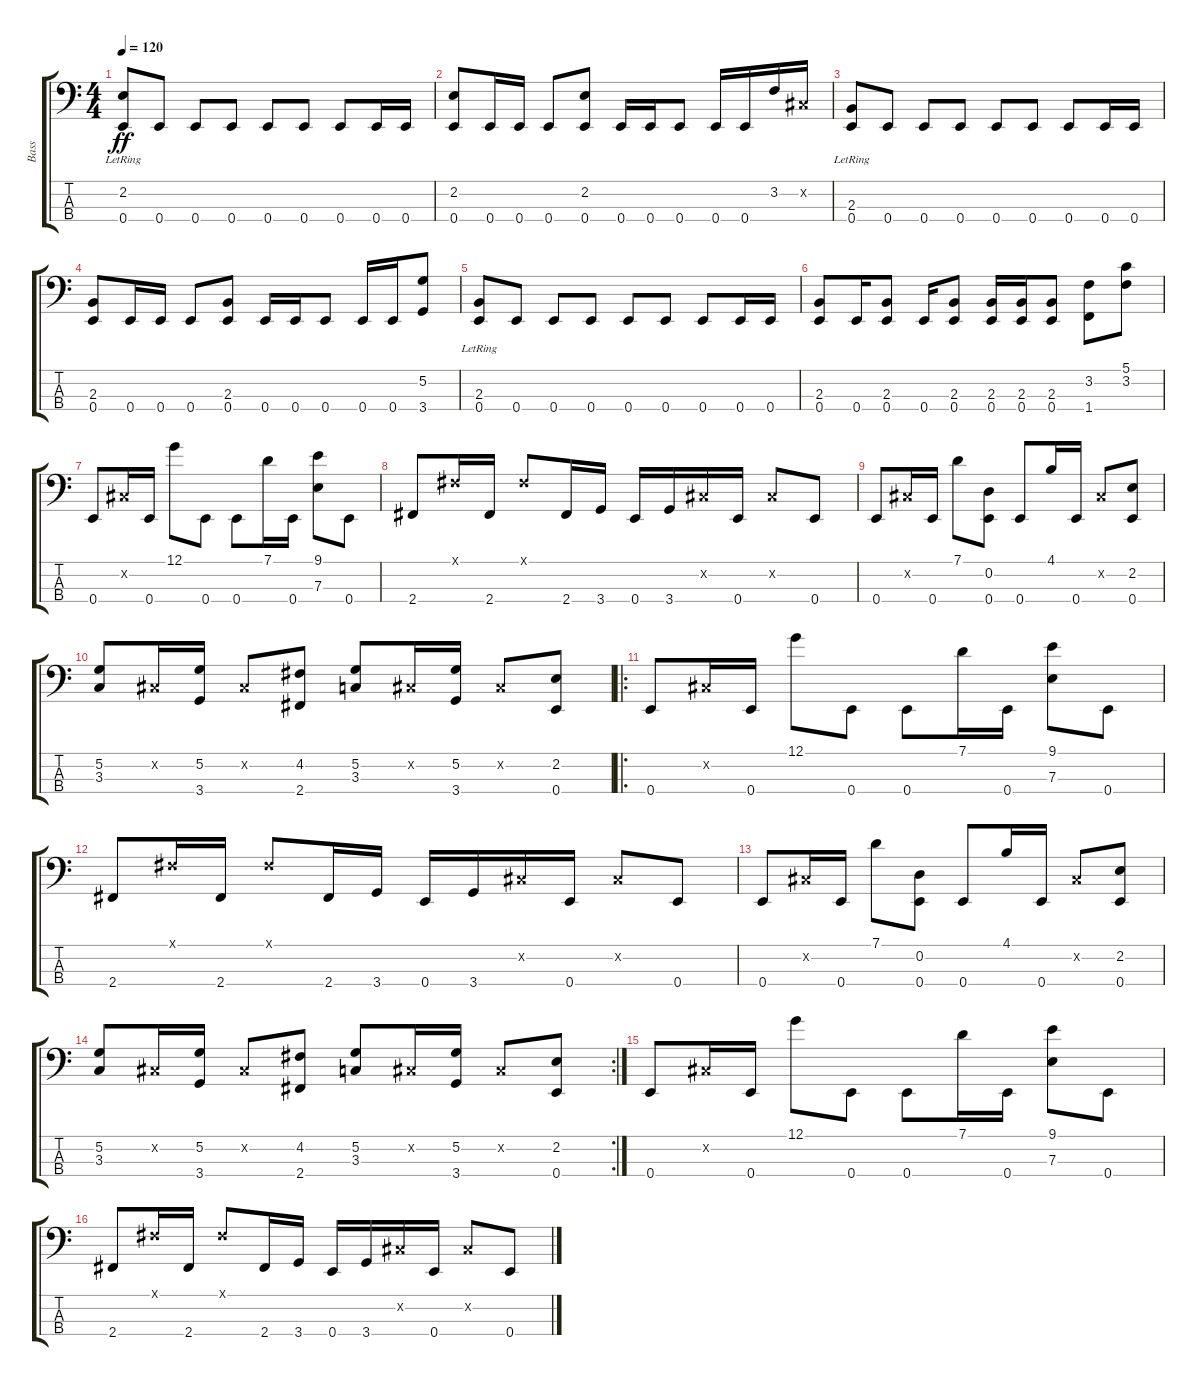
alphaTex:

\track ("Bass" "Bass") {instrument electricbassfinger}
\staff {score tabs}
\tuning (G2 D2 A1 E1) {hide}
\ts (4 4)
\tempo 120
\clef f4
\ks c
(2.2{lr} 0.4).8{dy ff} 0.4.8 0.4.8 0.4.8 0.4.8 0.4.8 0.4.8 0.4.16 0.4.16 |
(2.2 0.4).8 0.4.16 0.4.16 0.4.8 (2.2 0.4).8 0.4.16 0.4.16 0.4.8 0.4.16 0.4.16 3.2.16 -1.2{x}.16 |
(2.3{lr} 0.4).8 0.4.8 0.4.8 0.4.8 0.4.8 0.4.8 0.4.8 0.4.16 0.4.16 |
(2.3 0.4).8 0.4.16 0.4.16 0.4.8 (2.3 0.4).8 0.4.16 0.4.16 0.4.8 0.4.16 0.4.16 (5.2 3.4).8 |
(2.3{lr} 0.4).8 0.4.8 0.4.8 0.4.8 0.4.8 0.4.8 0.4.8 0.4.16 0.4.16 |
(2.3 0.4).8 0.4.16 (2.3 0.4).8 0.4.16 (2.3 0.4).8 (2.3 0.4).16 (2.3 0.4).16 (2.3 0.4).8 (3.2 1.4).8 (5.1 3.2).8 |
0.4.8 -1.2{x}.16 0.4.16 12.1.8 0.4.8 0.4.8 7.1.16 0.4.16 (9.1 7.3).8 0.4.8 |
2.4.8 -1.1{x}.16 2.4.16 -1.1{x}.8 2.4.16 3.4.16 0.4.16 3.4.16 -1.2{x}.16 0.4.16 -1.2{x}.8 0.4.8 |
0.4.8 -1.2{x}.16 0.4.16 7.1.8 (0.2 0.4).8 0.4.8 4.1.16 0.4.16 -1.2{x}.8 (2.2 0.4).8 |
(5.2 3.3).8 -1.2{x}.16 (5.2 3.4).16 -1.2{x}.8 (4.2 2.4).8 (5.2 3.3).8 -1.2{x}.16 (5.2 3.4).16 -1.2{x}.8 (2.2 0.4).8 |
\ro
0.4.8 -1.2{x}.16 0.4.16 12.1.8 0.4.8 0.4.8 7.1.16 0.4.16 (9.1 7.3).8 0.4.8 |
2.4.8 -1.1{x}.16 2.4.16 -1.1{x}.8 2.4.16 3.4.16 0.4.16 3.4.16 -1.2{x}.16 0.4.16 -1.2{x}.8 0.4.8 |
0.4.8 -1.2{x}.16 0.4.16 7.1.8 (0.2 0.4).8 0.4.8 4.1.16 0.4.16 -1.2{x}.8 (2.2 0.4).8 |
\rc 2
(5.2 3.3).8 -1.2{x}.16 (5.2 3.4).16 -1.2{x}.8 (4.2 2.4).8 (5.2 3.3).8 -1.2{x}.16 (5.2 3.4).16 -1.2{x}.8 (2.2 0.4).8 |
0.4.8 -1.2{x}.16 0.4.16 12.1.8 0.4.8 0.4.8 7.1.16 0.4.16 (9.1 7.3).8 0.4.8 |
2.4.8 -1.1{x}.16 2.4.16 -1.1{x}.8 2.4.16 3.4.16 0.4.16 3.4.16 -1.2{x}.16 0.4.16 -1.2{x}.8 0.4.8
